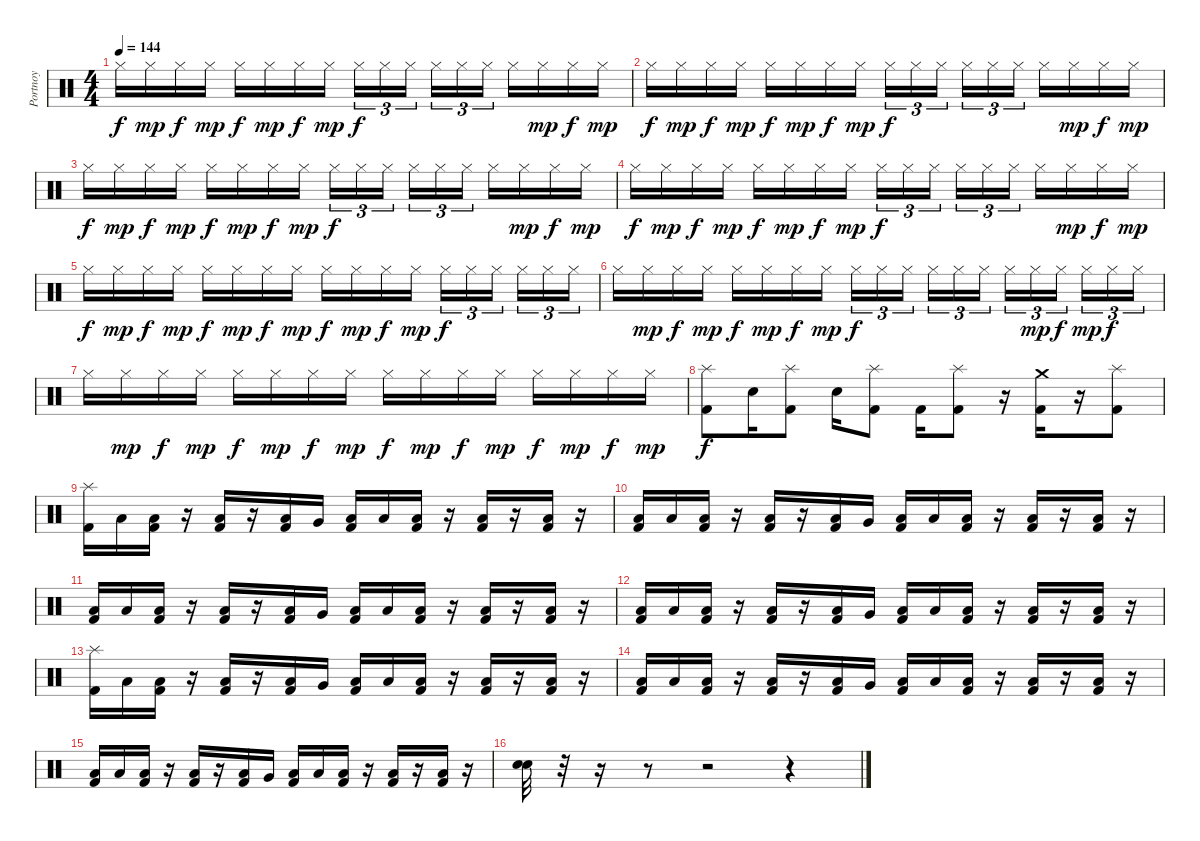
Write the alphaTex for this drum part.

\track ("Portnoy" "Portnoy") {instrument percussion}
\staff {score}
\articulation defaults
\ts (4 4)
\tempo 144
\clef neutral
\ks c "Hi-Hat (closed)".16{dy f} "Hi-Hat (closed)".16{dy mp} "Hi-Hat (closed)".16{dy f} "Hi-Hat (closed)".16{dy mp} "Hi-Hat (closed)".16{dy f} "Hi-Hat (closed)".16{dy mp} "Hi-Hat (closed)".16{dy f} "Hi-Hat (closed)".16{dy mp} "Hi-Hat (closed)".16{tu (3 2) dy f} "Hi-Hat (closed)".16{tu (3 2)} "Hi-Hat (closed)".16{tu (3 2)} "Hi-Hat (closed)".16{tu (3 2)} "Hi-Hat (closed)".16{tu (3 2)} "Hi-Hat (closed)".16{tu (3 2)} "Hi-Hat (closed)".16 "Hi-Hat (closed)".16{dy mp} "Hi-Hat (closed)".16{dy f} "Hi-Hat (closed)".16{dy mp}
|
"Hi-Hat (closed)".16{dy f} "Hi-Hat (closed)".16{dy mp} "Hi-Hat (closed)".16{dy f} "Hi-Hat (closed)".16{dy mp} "Hi-Hat (closed)".16{dy f} "Hi-Hat (closed)".16{dy mp} "Hi-Hat (closed)".16{dy f} "Hi-Hat (closed)".16{dy mp} "Hi-Hat (closed)".16{tu (3 2) dy f} "Hi-Hat (closed)".16{tu (3 2)} "Hi-Hat (closed)".16{tu (3 2)} "Hi-Hat (closed)".16{tu (3 2)} "Hi-Hat (closed)".16{tu (3 2)} "Hi-Hat (closed)".16{tu (3 2)} "Hi-Hat (closed)".16 "Hi-Hat (closed)".16{dy mp} "Hi-Hat (closed)".16{dy f} "Hi-Hat (closed)".16{dy mp} |
"Hi-Hat (closed)".16{dy f} "Hi-Hat (closed)".16{dy mp} "Hi-Hat (closed)".16{dy f} "Hi-Hat (closed)".16{dy mp} "Hi-Hat (closed)".16{dy f} "Hi-Hat (closed)".16{dy mp} "Hi-Hat (closed)".16{dy f} "Hi-Hat (closed)".16{dy mp} "Hi-Hat (closed)".16{tu (3 2) dy f} "Hi-Hat (closed)".16{tu (3 2)} "Hi-Hat (closed)".16{tu (3 2)} "Hi-Hat (closed)".16{tu (3 2)} "Hi-Hat (closed)".16{tu (3 2)} "Hi-Hat (closed)".16{tu (3 2)} "Hi-Hat (closed)".16 "Hi-Hat (closed)".16{dy mp} "Hi-Hat (closed)".16{dy f} "Hi-Hat (closed)".16{dy mp} |
"Hi-Hat (closed)".16{dy f} "Hi-Hat (closed)".16{dy mp} "Hi-Hat (closed)".16{dy f} "Hi-Hat (closed)".16{dy mp} "Hi-Hat (closed)".16{dy f} "Hi-Hat (closed)".16{dy mp} "Hi-Hat (closed)".16{dy f} "Hi-Hat (closed)".16{dy mp} "Hi-Hat (closed)".16{tu (3 2) dy f} "Hi-Hat (closed)".16{tu (3 2)} "Hi-Hat (closed)".16{tu (3 2)} "Hi-Hat (closed)".16{tu (3 2)} "Hi-Hat (closed)".16{tu (3 2)} "Hi-Hat (closed)".16{tu (3 2)} "Hi-Hat (closed)".16 "Hi-Hat (closed)".16{dy mp} "Hi-Hat (closed)".16{dy f} "Hi-Hat (closed)".16{dy mp} |
"Hi-Hat (closed)".16{dy f} "Hi-Hat (closed)".16{dy mp} "Hi-Hat (closed)".16{dy f} "Hi-Hat (closed)".16{dy mp} "Hi-Hat (closed)".16{dy f} "Hi-Hat (closed)".16{dy mp} "Hi-Hat (closed)".16{dy f} "Hi-Hat (closed)".16{dy mp} "Hi-Hat (closed)".16{dy f} "Hi-Hat (closed)".16{dy mp} "Hi-Hat (closed)".16{dy f} "Hi-Hat (closed)".16{dy mp} "Hi-Hat (closed)".16{tu (3 2) dy f} "Hi-Hat (closed)".16{tu (3 2)} "Hi-Hat (closed)".16{tu (3 2)} "Hi-Hat (closed)".16{tu (3 2)} "Hi-Hat (closed)".16{tu (3 2)} "Hi-Hat (closed)".16{tu (3 2)} |
"Hi-Hat (closed)".16 "Hi-Hat (closed)".16{dy mp} "Hi-Hat (closed)".16{dy f} "Hi-Hat (closed)".16{dy mp} "Hi-Hat (closed)".16{dy f} "Hi-Hat (closed)".16{dy mp} "Hi-Hat (closed)".16{dy f} "Hi-Hat (closed)".16{dy mp} "Hi-Hat (closed)".16{tu (3 2) dy f} "Hi-Hat (closed)".16{tu (3 2)} "Hi-Hat (closed)".16{tu (3 2)} "Hi-Hat (closed)".16{tu (3 2)} "Hi-Hat (closed)".16{tu (3 2)} "Hi-Hat (closed)".16{tu (3 2)} "Hi-Hat (closed)".16{tu (3 2)} "Hi-Hat (closed)".16{tu (3 2) dy mp} "Hi-Hat (closed)".16{tu (3 2) dy f} "Hi-Hat (closed)".16{tu (3 2) dy mp} "Hi-Hat (closed)".16{tu (3 2) dy f} "Hi-Hat (closed)".16{tu (3 2)} |
"Hi-Hat (closed)".16 "Hi-Hat (closed)".16{dy mp} "Hi-Hat (closed)".16{dy f} "Hi-Hat (closed)".16{dy mp} "Hi-Hat (closed)".16{dy f} "Hi-Hat (closed)".16{dy mp} "Hi-Hat (closed)".16{dy f} "Hi-Hat (closed)".16{dy mp} "Hi-Hat (closed)".16{dy f} "Hi-Hat (closed)".16{dy mp} "Hi-Hat (closed)".16{dy f} "Hi-Hat (closed)".16{dy mp} "Hi-Hat (closed)".16{dy f} "Hi-Hat (closed)".16{dy mp} "Hi-Hat (closed)".16{dy f} "Hi-Hat (closed)".16{dy mp} |
("Splash (hit)" "Kick (hit) 2").8{dy f} "Snare (hit) 2".16 ("Splash (hit)" "Kick (hit) 2").8 "Snare (hit) 2".16 ("Splash (hit)" "Kick (hit) 2").8 "Kick (hit) 2".16 ("Splash (hit)" "Kick (hit) 2").8 r.16 ("Crash medium (hit)" "Kick (hit) 2").16 r.16 ("Splash (hit)" "Kick (hit) 2").8 |
("Splash (hit)" "Kick (hit) 2").16 "Low Tom (hit)".16 ("Low Floor Tom (hit)" "Kick (hit) 2").16 r.16 ("Low Floor Tom (hit)" "Kick (hit) 2").16 r.16 ("Low Floor Tom (hit)" "Kick (hit) 2").16 "Very Low Tom (hit)".16 ("Low Floor Tom (hit)" "Kick (hit) 2").16 "Low Tom (hit)".16 ("Low Floor Tom (hit)" "Kick (hit) 2").16 r.16 ("Low Floor Tom (hit)" "Kick (hit) 2").16 r.16 ("Low Floor Tom (hit)" "Kick (hit) 2").16 r.16 |
("Low Floor Tom (hit)" "Kick (hit) 2").16 "Low Tom (hit)".16 ("Low Floor Tom (hit)" "Kick (hit) 2").16 r.16 ("Low Floor Tom (hit)" "Kick (hit) 2").16 r.16 ("Low Floor Tom (hit)" "Kick (hit) 2").16 "Very Low Tom (hit)".16 ("Low Floor Tom (hit)" "Kick (hit) 2").16 "Low Tom (hit)".16 ("Low Floor Tom (hit)" "Kick (hit) 2").16 r.16 ("Low Floor Tom (hit)" "Kick (hit) 2").16 r.16 ("Low Floor Tom (hit)" "Kick (hit) 2").16 r.16 |
("Low Floor Tom (hit)" "Kick (hit) 2").16 "Low Tom (hit)".16 ("Low Floor Tom (hit)" "Kick (hit) 2").16 r.16 ("Low Floor Tom (hit)" "Kick (hit) 2").16 r.16 ("Low Floor Tom (hit)" "Kick (hit) 2").16 "Very Low Tom (hit)".16 ("Low Floor Tom (hit)" "Kick (hit) 2").16 "Low Tom (hit)".16 ("Low Floor Tom (hit)" "Kick (hit) 2").16 r.16 ("Low Floor Tom (hit)" "Kick (hit) 2").16 r.16 ("Low Floor Tom (hit)" "Kick (hit) 2").16 r.16 |
("Low Floor Tom (hit)" "Kick (hit) 2").16 "Low Tom (hit)".16 ("Low Floor Tom (hit)" "Kick (hit) 2").16 r.16 ("Low Floor Tom (hit)" "Kick (hit) 2").16 r.16 ("Low Floor Tom (hit)" "Kick (hit) 2").16 "Very Low Tom (hit)".16 ("Low Floor Tom (hit)" "Kick (hit) 2").16 "Low Tom (hit)".16 ("Low Floor Tom (hit)" "Kick (hit) 2").16 r.16 ("Low Floor Tom (hit)" "Kick (hit) 2").16 r.16 ("Low Floor Tom (hit)" "Kick (hit) 2").16 r.16 |
("Splash (hit)" "Kick (hit) 2").16 "Low Tom (hit)".16 ("Low Floor Tom (hit)" "Kick (hit) 2").16 r.16 ("Low Floor Tom (hit)" "Kick (hit) 2").16 r.16 ("Low Floor Tom (hit)" "Kick (hit) 2").16 "Very Low Tom (hit)".16 ("Low Floor Tom (hit)" "Kick (hit) 2").16 "Low Tom (hit)".16 ("Low Floor Tom (hit)" "Kick (hit) 2").16 r.16 ("Low Floor Tom (hit)" "Kick (hit) 2").16 r.16 ("Low Floor Tom (hit)" "Kick (hit) 2").16 r.16 |
("Low Floor Tom (hit)" "Kick (hit) 2").16 "Low Tom (hit)".16 ("Low Floor Tom (hit)" "Kick (hit) 2").16 r.16 ("Low Floor Tom (hit)" "Kick (hit) 2").16 r.16 ("Low Floor Tom (hit)" "Kick (hit) 2").16 "Very Low Tom (hit)".16 ("Low Floor Tom (hit)" "Kick (hit) 2").16 "Low Tom (hit)".16 ("Low Floor Tom (hit)" "Kick (hit) 2").16 r.16 ("Low Floor Tom (hit)" "Kick (hit) 2").16 r.16 ("Low Floor Tom (hit)" "Kick (hit) 2").16 r.16 |
("Low Floor Tom (hit)" "Kick (hit) 2").16 "Low Tom (hit)".16 ("Low Floor Tom (hit)" "Kick (hit) 2").16 r.16 ("Low Floor Tom (hit)" "Kick (hit) 2").16 r.16 ("Low Floor Tom (hit)" "Kick (hit) 2").16 "Very Low Tom (hit)".16 ("Low Floor Tom (hit)" "Kick (hit) 2").16 "Low Tom (hit)".16 ("Low Floor Tom (hit)" "Kick (hit) 2").16 r.16 ("Low Floor Tom (hit)" "Kick (hit) 2").16 r.16 ("Low Floor Tom (hit)" "Kick (hit) 2").16 r.16 |
("Electric Snare (hit)" "Snare (hit) 2").32 r.32 r.16 r.8 r.2 r.4
